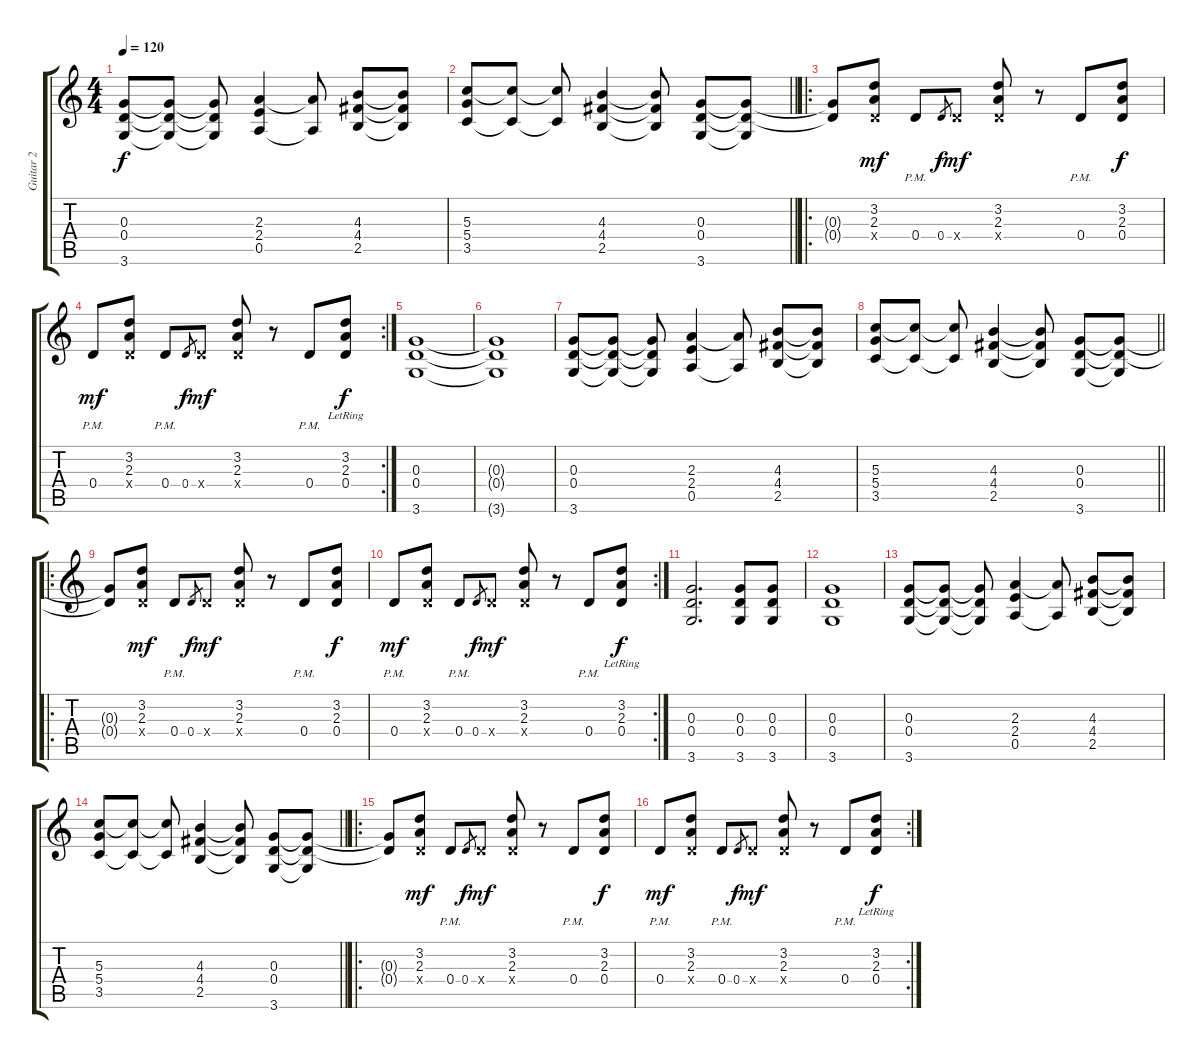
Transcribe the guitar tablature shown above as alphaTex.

\track ("Guitar 2" "Guitar 2") {instrument overdrivenguitar}
\staff {score tabs}
\tuning (E4 B3 G3 D3 A2 E2) {hide}
\ts (4 4)
\tempo 120
\clef g2
\ks c
(0.3 0.4 3.6).8{dy f} (0.3{t} 0.4{t} 3.6{t}).8 (0.3{t} 0.4{t} 3.6{t}).8 (2.3 2.4 0.5).4 (2.3{t} 0.5{t}).8 (4.3 4.4 2.5).8 (4.3{t} 4.4{t} 2.5{t}).8 |
\barLineRight lightlight
(5.3 5.4 3.5).8 (5.3{t} 3.5{t}).8 (5.3{t} 3.5{t}).8 (4.3 4.4 2.5).4 (4.3{t} 4.4{t} 2.5{t}).8 (0.3 0.4 3.6).8 (0.3{t} 0.4{t} 3.6{t}).8 |
\ro
(0.3{t} 0.4{t}).8 (3.2 2.3 0.4{x}).8{dy mf} 0.4{pm}.8 0.4.8{gr dy f} 0.4{x}.8{dy mf} (3.2 2.3 0.4{x}).8 r.8 0.4{pm}.8 (3.2 2.3 0.4).8{dy f} |
\rc 2
0.4{pm}.8{dy mf} (3.2 2.3 0.4{x}).8 0.4{pm}.8 0.4.8{gr dy f} 0.4{x}.8{dy mf} (3.2 2.3 0.4{x}).8 r.8 0.4{pm}.8 (3.2 2.3 0.4{lr}).8{dy f} |
(0.3 0.4 3.6).1 |
(0.3{t} 0.4{t} 3.6{t}).1 |
(0.3 0.4 3.6).8 (0.3{t} 0.4{t} 3.6{t}).8 (0.3{t} 0.4{t} 3.6{t}).8 (2.3 2.4 0.5).4 (2.3{t} 0.5{t}).8 (4.3 4.4 2.5).8 (4.3{t} 4.4{t} 2.5{t}).8 |
\barLineRight lightlight
(5.3 5.4 3.5).8 (5.3{t} 3.5{t}).8 (5.3{t} 3.5{t}).8 (4.3 4.4 2.5).4 (4.3{t} 4.4{t} 2.5{t}).8 (0.3 0.4 3.6).8 (0.3{t} 0.4{t} 3.6{t}).8 |
\ro
(0.3{t} 0.4{t}).8 (3.2 2.3 0.4{x}).8{dy mf} 0.4{pm}.8 0.4.8{gr dy f} 0.4{x}.8{dy mf} (3.2 2.3 0.4{x}).8 r.8 0.4{pm}.8 (3.2 2.3 0.4).8{dy f} |
\rc 2
0.4{pm}.8{dy mf} (3.2 2.3 0.4{x}).8 0.4{pm}.8 0.4.8{gr dy f} 0.4{x}.8{dy mf} (3.2 2.3 0.4{x}).8 r.8 0.4{pm}.8 (3.2 2.3 0.4{lr}).8{dy f} |
(0.3 0.4 3.6).2{d} (0.3 0.4 3.6).8 (0.3 0.4 3.6).8 |
(0.3 0.4 3.6).1 |
(0.3 0.4 3.6).8 (0.3{t} 0.4{t} 3.6{t}).8 (0.3{t} 0.4{t} 3.6{t}).8 (2.3 2.4 0.5).4 (2.3{t} 0.5{t}).8 (4.3 4.4 2.5).8 (4.3{t} 4.4{t} 2.5{t}).8 |
\barLineRight lightlight
(5.3 5.4 3.5).8 (5.3{t} 3.5{t}).8 (5.3{t} 3.5{t}).8 (4.3 4.4 2.5).4 (4.3{t} 4.4{t} 2.5{t}).8 (0.3 0.4 3.6).8 (0.3{t} 0.4{t} 3.6{t}).8 |
\ro
(0.3{t} 0.4{t}).8 (3.2 2.3 0.4{x}).8{dy mf} 0.4{pm}.8 0.4.8{gr dy f} 0.4{x}.8{dy mf} (3.2 2.3 0.4{x}).8 r.8 0.4{pm}.8 (3.2 2.3 0.4).8{dy f} |
\rc 2
0.4{pm}.8{dy mf} (3.2 2.3 0.4{x}).8 0.4{pm}.8 0.4.8{gr dy f} 0.4{x}.8{dy mf} (3.2 2.3 0.4{x}).8 r.8 0.4{pm}.8 (3.2 2.3 0.4{lr}).8{dy f}
